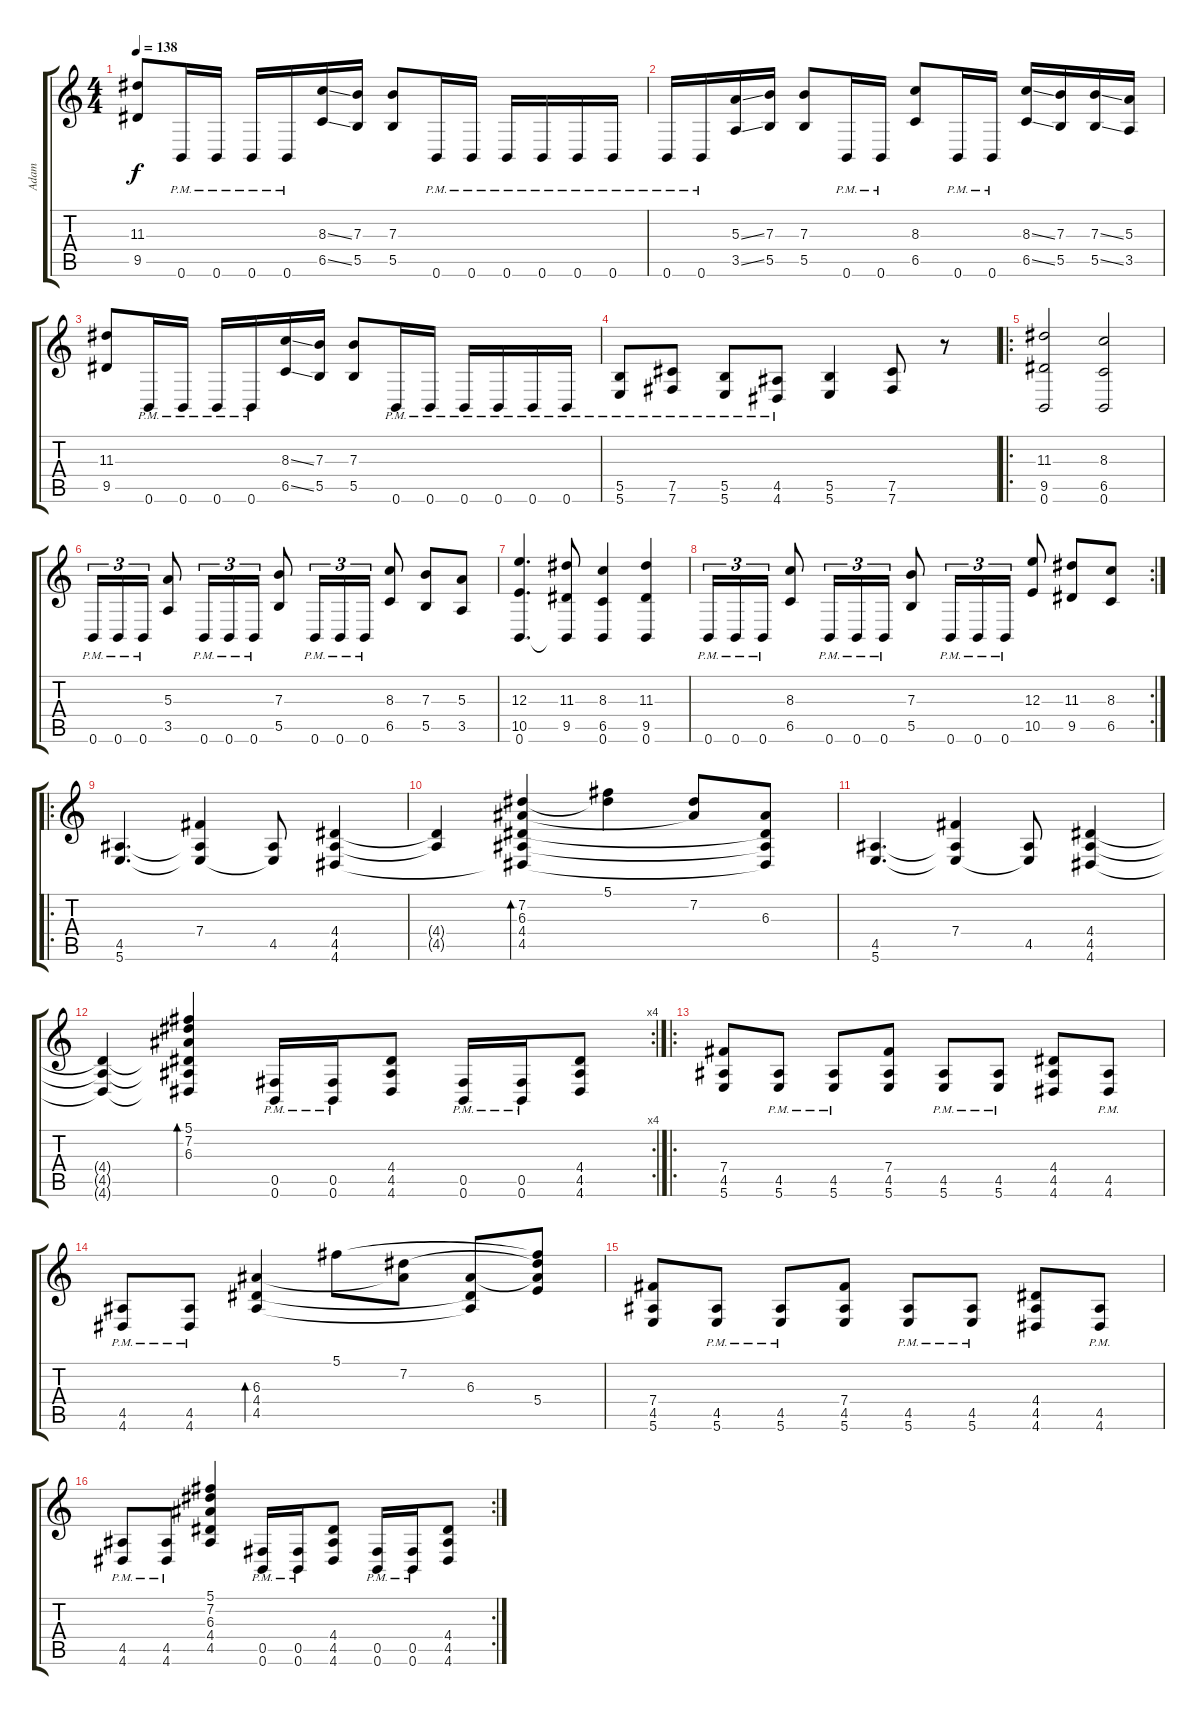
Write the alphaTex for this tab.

\track ("Adam" "Adam") {instrument distortionguitar}
\staff {score tabs}
\tuning (Db4 Ab3 E3 B2 Gb2 B1) {hide}
\ts (4 4)
\tempo 138
\clef g2
\ks c
(11.3 9.5).8{dy f} 0.6{pm}.16 0.6{pm}.16 0.6{pm}.16 0.6{pm}.16 (8.3{ss} 6.5{ss}).16 (7.3 5.5).16 (7.3 5.5).8 0.6{pm}.16 0.6{pm}.16 0.6{pm}.16 0.6{pm}.16 0.6{pm}.16 0.6{pm}.16 |
0.6{pm}.16 0.6{pm}.16 (5.3{ss} 3.5{ss}).16 (7.3 5.5).16 (7.3 5.5).8 0.6{pm}.16 0.6{pm}.16 (8.3 6.5).8 0.6{pm}.16 0.6{pm}.16 (8.3{ss} 6.5{ss}).16 (7.3 5.5).16 (7.3{ss} 5.5{ss}).16 (5.3 3.5).16 |
(11.3 9.5).8 0.6{pm}.16 0.6{pm}.16 0.6{pm}.16 0.6{pm}.16 (8.3{ss} 6.5{ss}).16 (7.3 5.5).16 (7.3 5.5).8 0.6{pm}.16 0.6{pm}.16 0.6{pm}.16 0.6{pm}.16 0.6{pm}.16 0.6{pm}.16 |
(5.5{pm} 5.6{pm}).8 (7.5{pm} 7.6{pm}).8 (5.5{pm} 5.6{pm}).8 (4.5{pm} 4.6{pm}).8 (5.5 5.6).4 (7.5 7.6).8 r.8 |
\ro
(11.3 9.5 0.6).2 (8.3 6.5 0.6).2 |
0.6{pm}.16{tu (3 2)} 0.6{pm}.16{tu (3 2)} 0.6{pm}.16{tu (3 2)} (5.3 3.5).8 0.6{pm}.16{tu (3 2)} 0.6{pm}.16{tu (3 2)} 0.6{pm}.16{tu (3 2)} (7.3 5.5).8 0.6{pm}.16{tu (3 2)} 0.6{pm}.16{tu (3 2)} 0.6{pm}.16{tu (3 2)} (8.3 6.5).8 (7.3 5.5).8 (5.3 3.5).8 |
(12.3 10.5 0.6).4{d} (11.3 9.5 0.6{t}).8 (8.3 6.5 0.6).4 (11.3 9.5 0.6).4 |
\rc 2
0.6{pm}.16{tu (3 2)} 0.6{pm}.16{tu (3 2)} 0.6{pm}.16{tu (3 2)} (8.3 6.5).8 0.6{pm}.16{tu (3 2)} 0.6{pm}.16{tu (3 2)} 0.6{pm}.16{tu (3 2)} (7.3 5.5).8 0.6{pm}.16{tu (3 2)} 0.6{pm}.16{tu (3 2)} 0.6{pm}.16{tu (3 2)} (12.3 10.5).8 (11.3 9.5).8 (8.3 6.5).8 |
\ro
(4.5 5.6).4{d} (7.4 4.5{t} 5.6{t}).4 (4.5 5.6{t}).8 (4.4 4.5 4.6).4 |
(4.4{t} 4.5{t}).4 (7.2 6.3 4.4 4.5 4.6{t}).4{bd 240} (5.1 7.2{t}).4 (7.2 6.3{t}).8 (6.3 4.4{t} 4.5{t} 4.6{t}).8 |
(4.5 5.6).4{d} (7.4 4.5{t} 5.6{t}).4 (4.5 5.6{t}).8 (4.4 4.5 4.6).4 |
\rc 4
(4.4{t} 4.5{t} 4.6{t}).4 (5.1 7.2 6.3 4.4{t} 4.5{t} 4.6{t}).4{bd 240} (0.5{pm} 0.6{pm}).16 (0.5{pm} 0.6{pm}).16 (4.4 4.5 4.6).8 (0.5{pm} 0.6{pm}).16 (0.5{pm} 0.6{pm}).16 (4.4 4.5 4.6).8 |
\ro
(7.4 4.5 5.6).8 (4.5{pm} 5.6{pm}).8 (4.5{pm} 5.6{pm}).8 (7.4 4.5 5.6).8 (4.5{pm} 5.6{pm}).8 (4.5{pm} 5.6{pm}).8 (4.4 4.5 4.6).8 (4.5{pm} 4.6{pm}).8 |
(4.5{pm} 4.6{pm}).8 (4.5{pm} 4.6{pm}).8 (6.3 4.4 4.5).4{bd 240} 5.1.8 (7.2 6.3{t}).8 (6.3 4.4{t} 4.5{t}).8 (5.1{t} 7.2{t} 6.3{t} 5.4).8 |
(7.4 4.5 5.6).8 (4.5{pm} 5.6{pm}).8 (4.5{pm} 5.6{pm}).8 (7.4 4.5 5.6).8 (4.5{pm} 5.6{pm}).8 (4.5{pm} 5.6{pm}).8 (4.4 4.5 4.6).8 (4.5{pm} 4.6{pm}).8 |
\rc 2
(4.5{pm} 4.6{pm}).8 (4.5{pm} 4.6{pm}).8 (5.1 7.2 6.3 4.4 4.5).4 (0.5{pm} 0.6{pm}).16 (0.5{pm} 0.6{pm}).16 (4.4 4.5 4.6).8 (0.5{pm} 0.6{pm}).16 (0.5{pm} 0.6{pm}).16 (4.4 4.5 4.6).8
